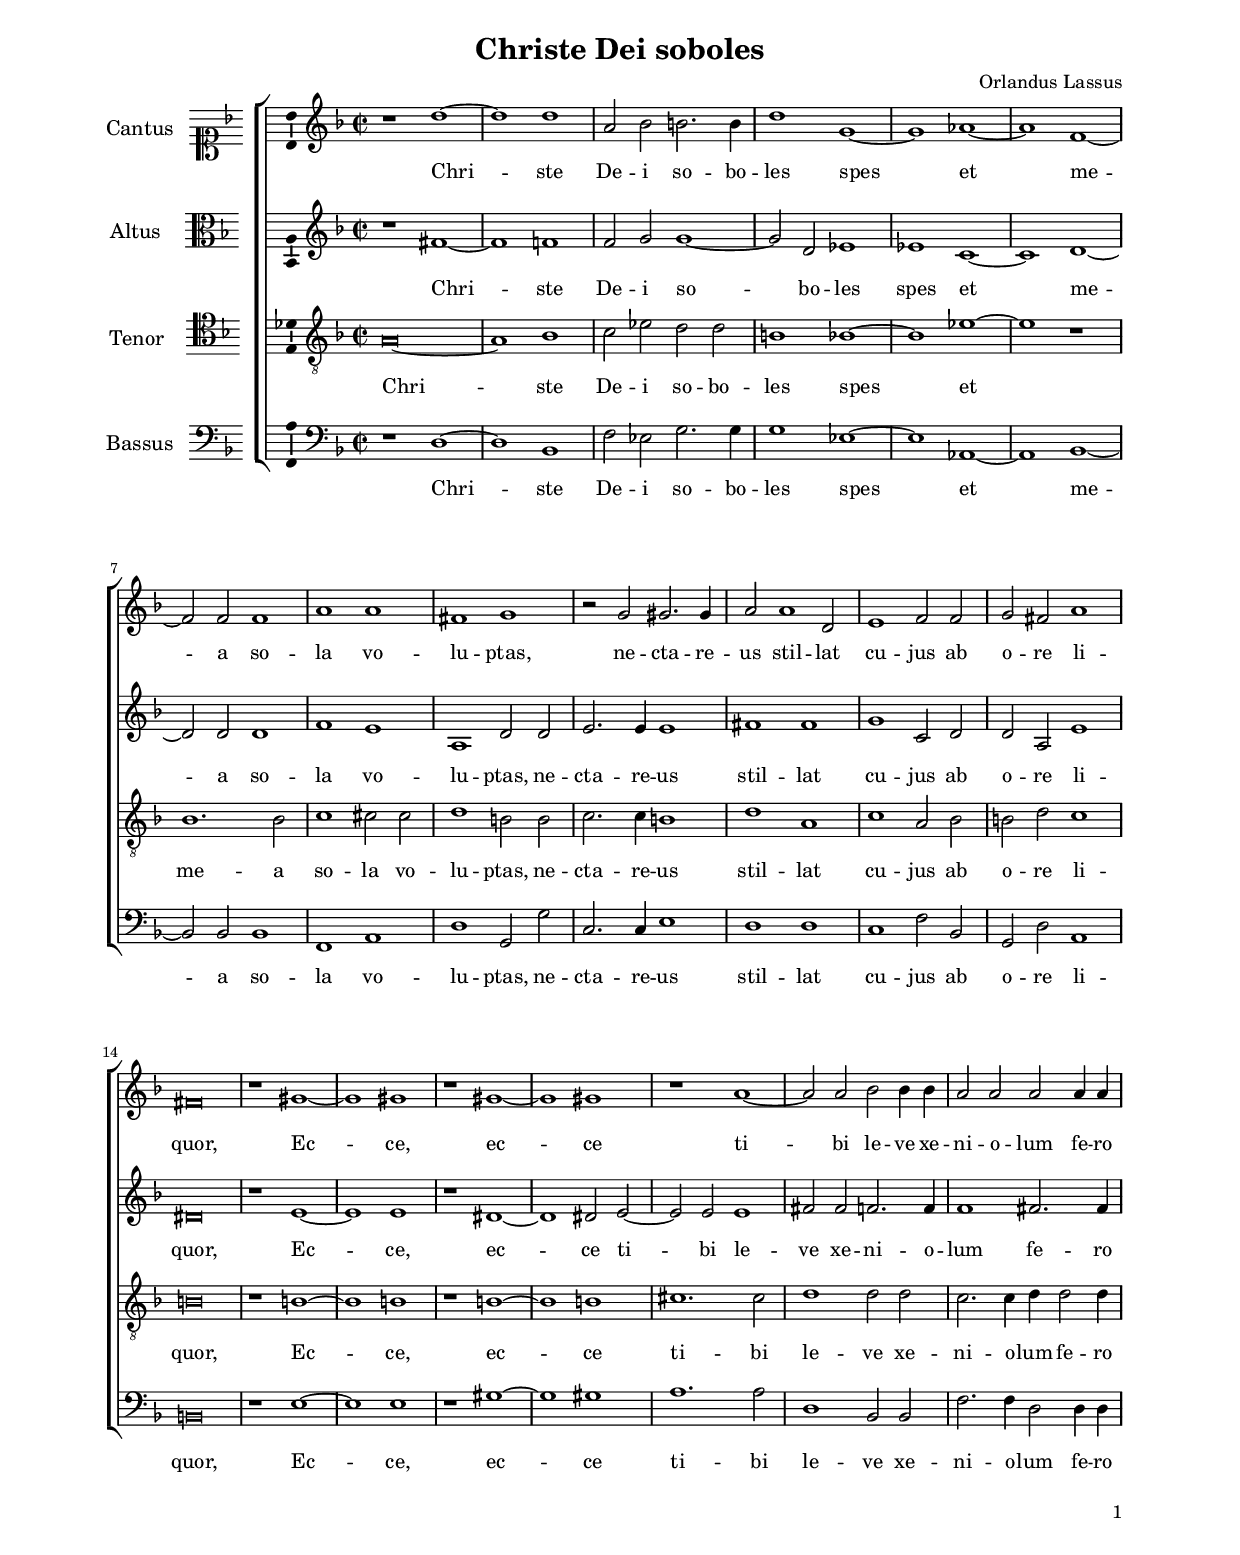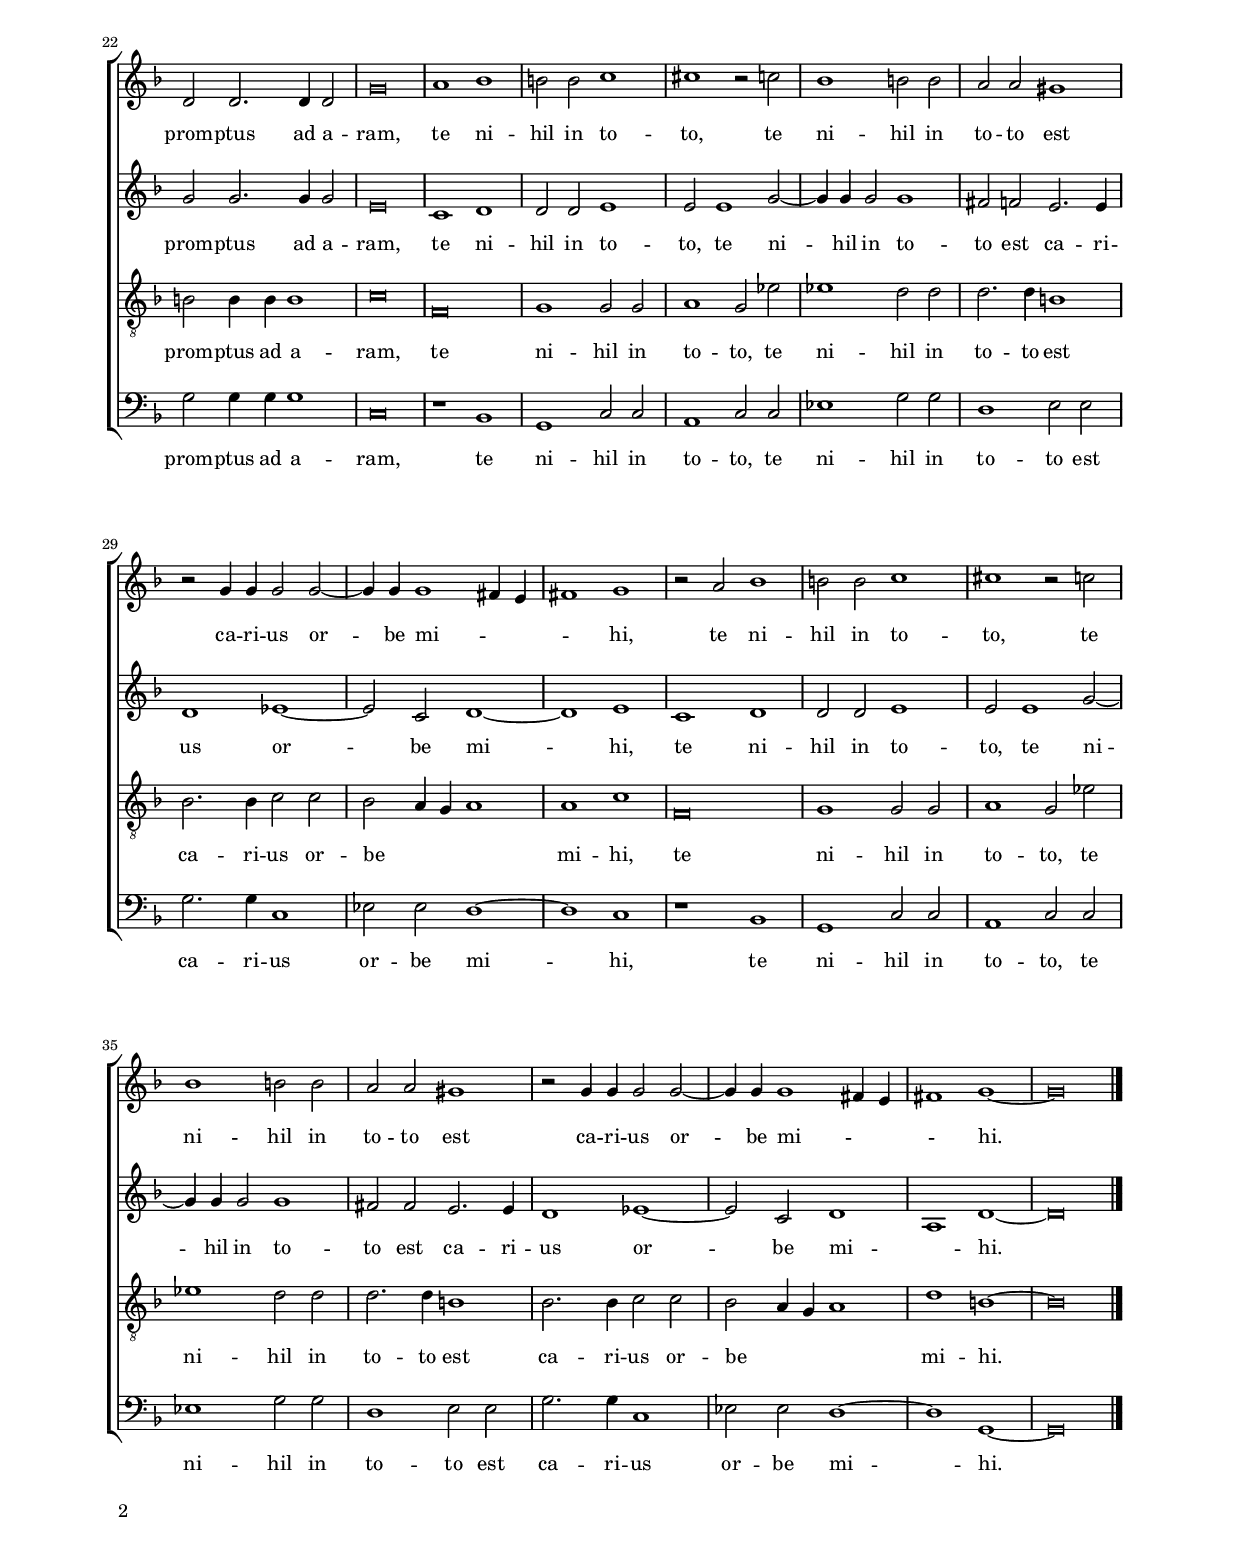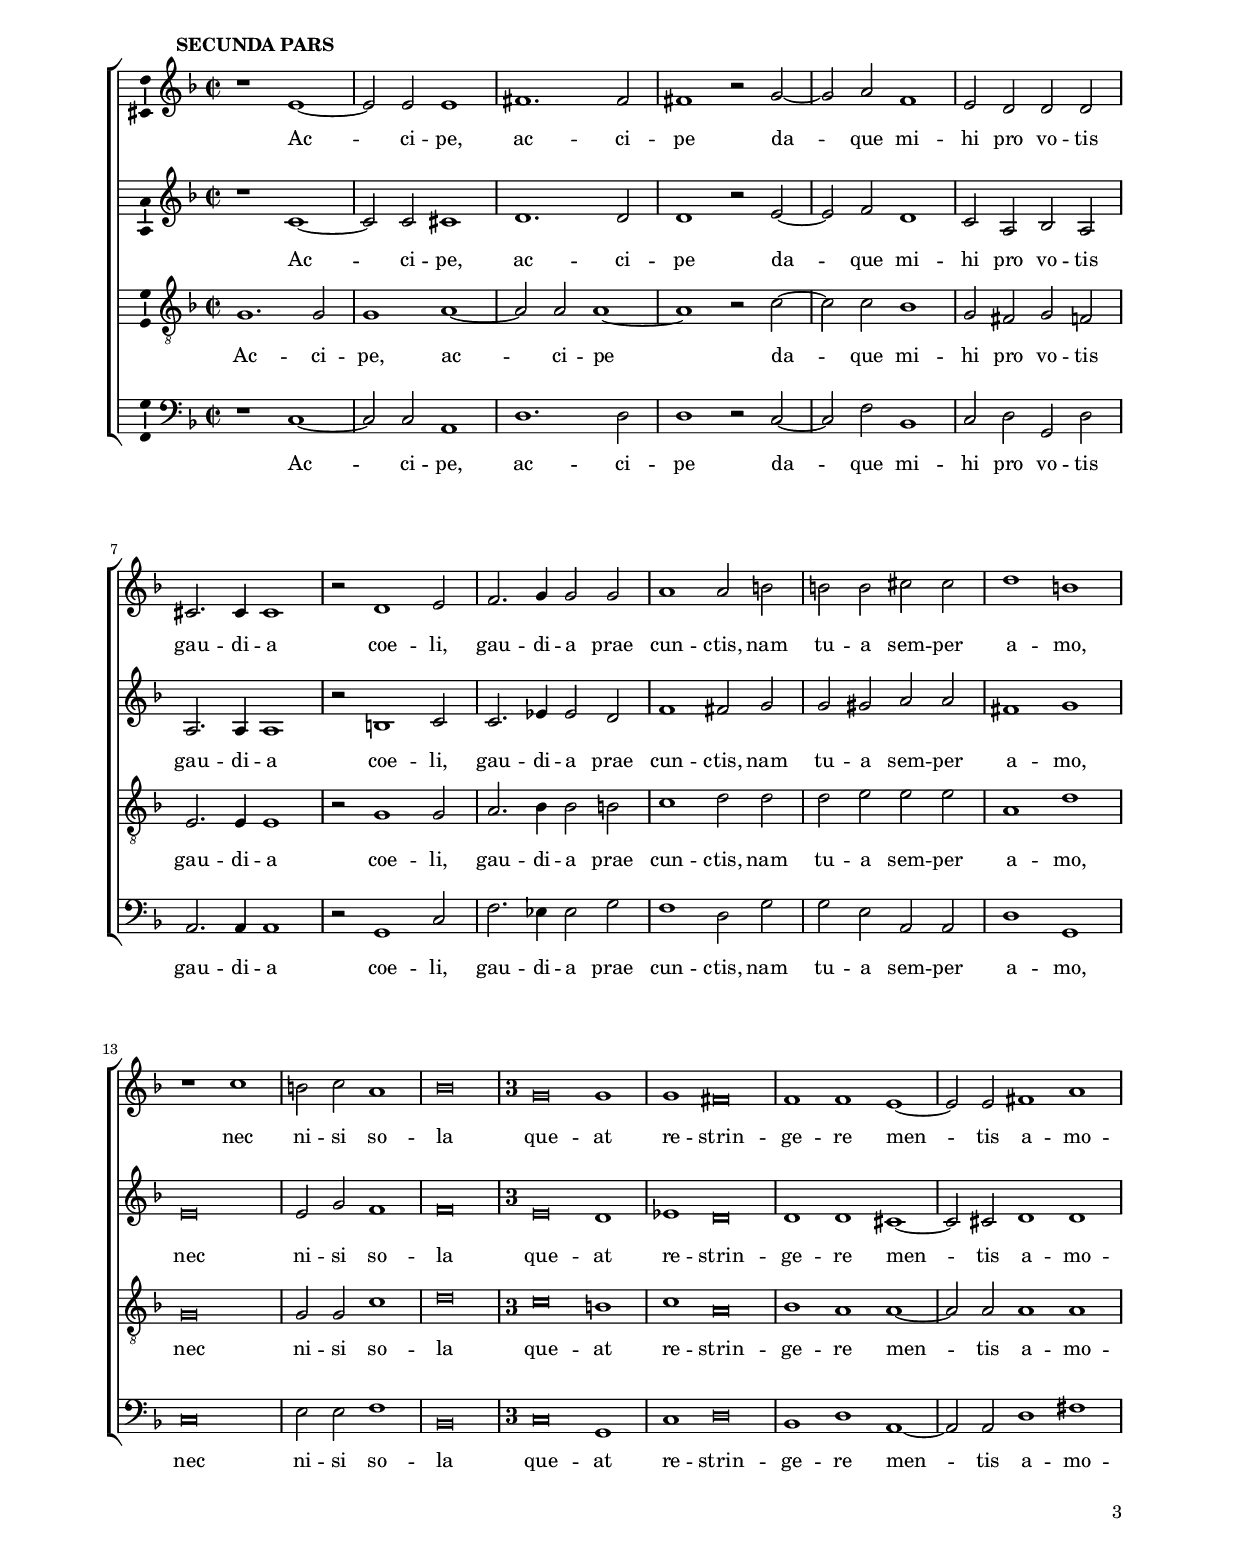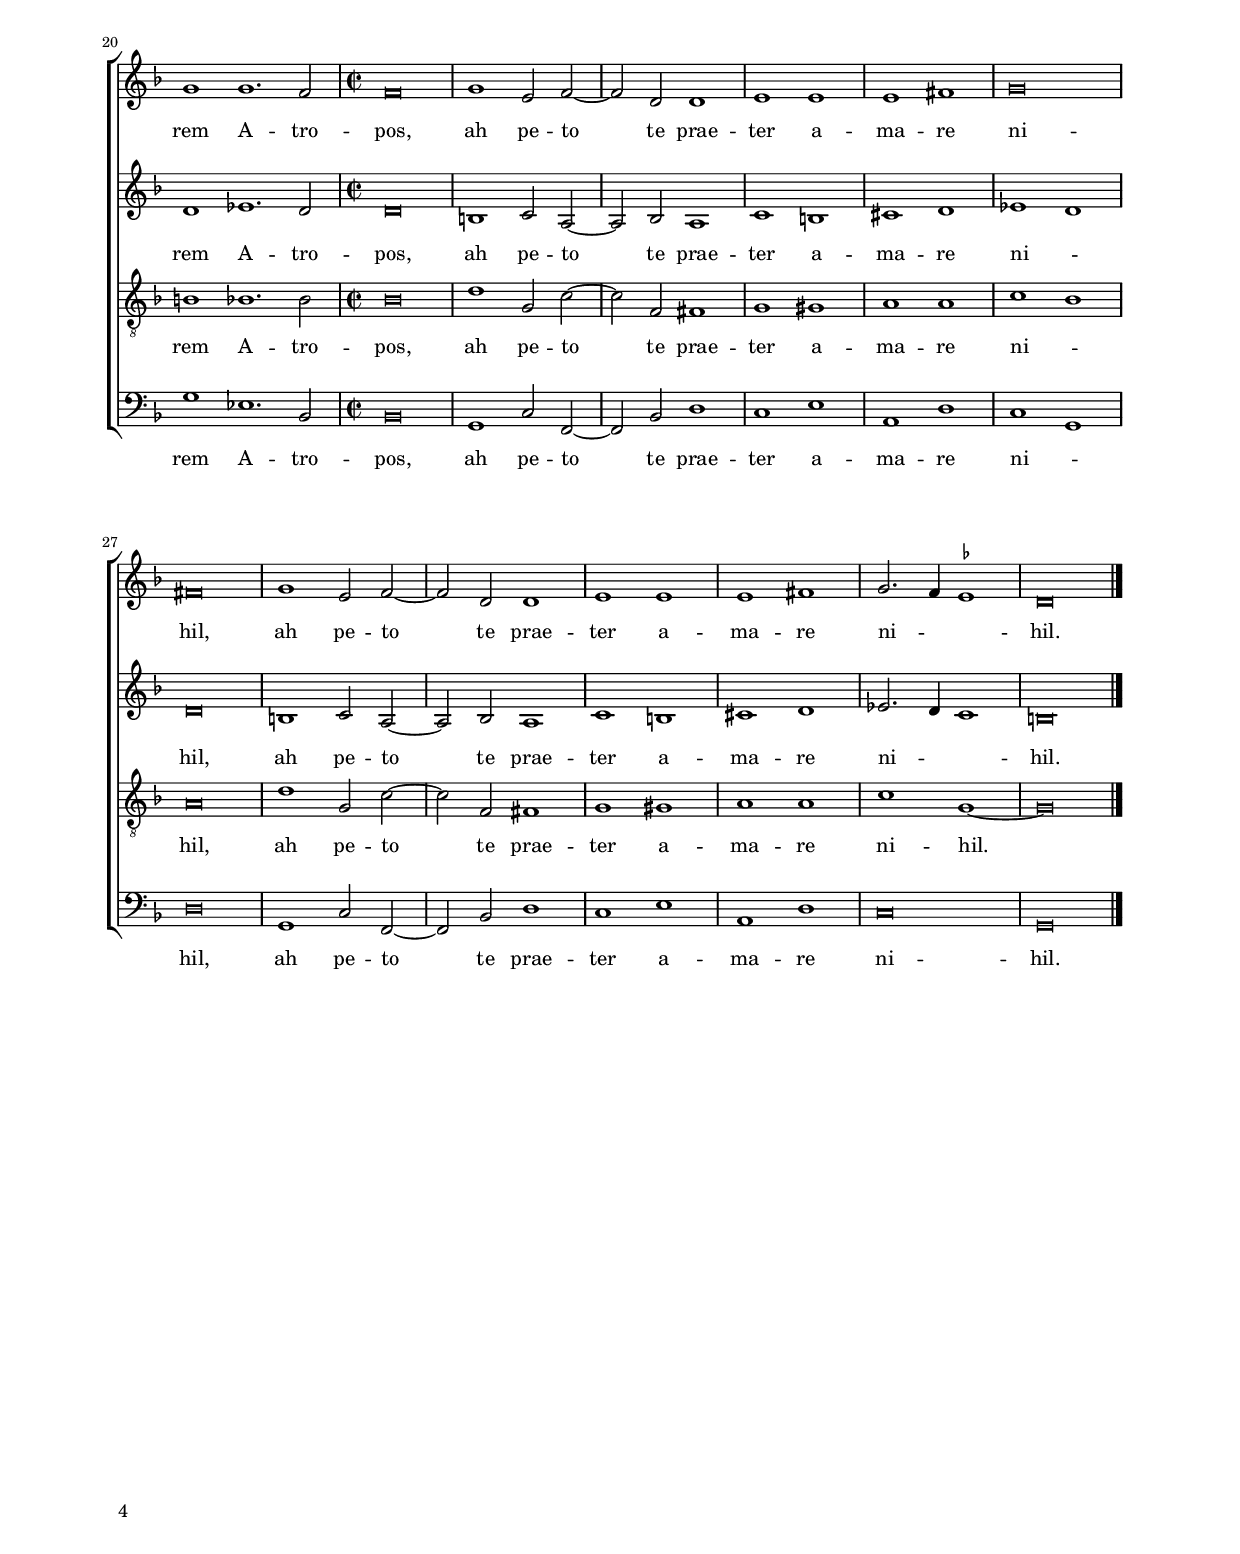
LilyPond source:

\header
{
  title="Christe Dei soboles"
  composer="Orlandus Lassus"
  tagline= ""
}

\version "2.22.0"
\language deutsch
#(set-global-staff-size 16)
% #(set-default-paper-size "letter")
#(ly:set-option 'point-and-click #f)


	ficta = { \once \set suggestAccidentals = ##t }
	
	forget = #(define-music-function (music) (ly:music?) #{
		\accidentalStyle forget
		$music
		\accidentalStyle default
		#})

	m = \melisma
	me = \melismaEnd


\paper
	{
	top-margin = 2.5 \cm
	bottom-margin = 2 \cm
	left-margin = 2 \cm
	right-margin = 2 \cm
	ragged-bottom = ##f
	ragged-last-bottom = ##t
	print-page-number = ##f
	score-system-spacing = #'((basic-distance . 20) (minimum-distance . 14) (padding . 8) (strechability . 150))
	system-system-spacing = #'((basic-distance . 20) (minimum-distance . 14) (padding . 8) (strechability . 150))
    oddFooterMarkup=\markup   \fill-line { "" \fromproperty #'page:page-number-string }
    evenFooterMarkup=\markup  \fill-line { \fromproperty #'page:page-number-string "" }
    last-bottom-spacing = #'((basic-distance . 11) (minimum-distance . 8) (padding . 4))
%	systems-per-page = 3
%   page-count = 6
%	min-systems-per-page = 3
	}

global = {
    \key f \major
	\time 2/2 \set Score.measureLength = #(ly:make-moment 2/1)
    \set Score.tempoHideNote = ##t
    \tempo 2 = 90
    \skip 1*2*40 \bar "|." % \pageBreak
	}
	

incipitcantus = \markup { \score {
	{
	\set Staff.instrumentName = \markup { \fontsize #1 "Cantus" }
	\key f \major
	\clef soprano
	s4 \bar ""
	}
	\layout  {
	raggedright = ##t
	indent = 1.6 \cm
	line-width = 2.4\cm
	\context { \Staff \remove Time_signature_engraver }
	\override Staff.Clef.Y-extent = #'(0 . 0)
	}} \hspace #1 }
      
      
incipitaltus = \markup { \score {
	{
	\set Staff.instrumentName = \markup { \fontsize #1 "Altus" }
	\key f \major
	\clef alto
	s4 \bar ""
	}
	\layout  {
	raggedright = ##t
	indent = 1.6 \cm
	line-width = 2.4\cm
	\context { \Staff \remove Time_signature_engraver }
	\override Staff.Clef.Y-extent = #'(0 . 0)
	}} \hspace #1 }


incipittenor = \markup { \score {
	{
	\set Staff.instrumentName = \markup { \fontsize #1 "Tenor" }
	\key f \major
	\clef tenor
	s4 \bar ""
	}
	\layout  {
	raggedright = ##t
	indent = 1.6 \cm
	line-width = 2.4\cm
	\context { \Staff \remove Time_signature_engraver }
	\override Staff.Clef.Y-extent = #'(0 . 0)
	}} \hspace #1 }
      
      
incipitbassus = \markup { \score {
	{
	\set Staff.instrumentName = \markup { \fontsize #1 "Bassus" }
	\key f \major
	\clef bass
	s4 \bar ""
	}
	\layout  {
	raggedright = ##t
	indent = 1.6 \cm
	line-width = 2.4\cm
	\context { \Staff \remove Time_signature_engraver }
	\override Staff.Clef.Y-extent = #'(0 . 0)
	}} \hspace #1 }


cantus =  \relative c''
	{
	r1 d~
	d1 d
	a2 b h2. h4
	d1 g,~
%5
	g1 as~ |
	as1 f~
	f2 f f1
	a1 a
	fis1 g
%10
	r2 g gis2. gis4 |
	a2 a1 d,2
	e1 f2 f
	g2 fis a1
	fis\breve
%15
	r1 gis~ |
	gis1 gis
	r1 gis1~
	gis1 gis
	r1 a~
%20
	a2 a b b4 b |
	a2 a a a4 a
	d,2 d2. d4 d2
	g\breve
	a1 b
%25
	h2 h2 c1 |
	cis1 r2 c
	b1 h2 h
	a2 a gis1
	r2 g4 g g2 g~
%30
	g4 g g1 \m fis4 e |
	fis1 \me g
	r2 a b1
	h2 h c1
	cis1 r2 c
%35
	b1 h2 h
	a2 a gis1
	r2 g4 g g2 g~
	g4 g g1 \m fis4 e
	fis1 \me g1~
%40
	g\breve
	}


altus =  \relative c'
	{
	r1 fis~
	fis1 f
	f2 g g1~
	g2 d es1
%5
	es1 c~ |
	c1 d~
	d2 d d1
	f1 e
	a,1 d2 d
%10
	e2. e4 e1 |
	fis1 fis
	g1 c,2 d
	d2 a e'1
	dis\breve
%15
	r1 e~ |
	e1 e
	r1 dis~
	dis1 dis2 e~
	e2 e e1
%20
	fis2 fis f2. f4 |
	f1 fis2. fis4
	g2 g2. g4 g2
	e\breve
	c1 d
%25
	d2 d e1 |
	e2 e1 g2~
	g4 g g2 g1
	fis2 f e2. e4
	d1 es~
%30
	es2 c d1~ |
	d1 e
	c1 d
	d2 d e1
	e2 e1 g2~
%35
	g4 g g2 g1 |
	fis2 fis e2. e4
	d1 es~
	es2 c d1 \m
	a1 \me d~
%40
	d\breve
	}


tenor =  \relative c'
	{
	a\breve~
	a1 b
	c2 es d d
	h1 b~
%5
	b1 es~ |
	es1 r
	b1. b2
	c1 cis2 cis
	d1 h2 h
%10
	c2. c4 h1 |
	d1 a
	c1 a2 b
	h2 d c1
	h\breve
%15
	r1 h~ |
	h1 h
	r1 h~
	h1 h
	cis1. cis2
%20
	d1 d2 d |
	c2. c4 d d2 d4
	h2 h4 h4 h1
	c\breve
	f,\breve
%25
	g1 g2 g |
	a1 g2 es'
	es1 d2 d
	d2. d4 h1
	b2. b4 c2 c
%30
	b2 \m a4 g a1 \me |
	a1 c
	f,\breve
	g1 g2 g
	a1 g2 es'
%35
	es1 d2 d |
	d2. d4 h1
	b2. b4 c2 c
	b2 \m a4 g a1 \me
	d1 h~
%40
	h\breve
	}


bassus  =  \relative c
	{
	r1 d~
	d1 b
	f'2 es g2. g4
	g1 es~
%5
	es1 as,~ |
	as1 b~
	b2 b b1
	f1 a
	d1 g,2 g'
%10
	c,2. c4 e1 |
	d1 d
	c1 f2 b,
	g2 d' a1
	h\breve
%15
	r1 e~ |
	e1 e
	r1 gis~
	gis1 gis!
	a1. a2
%20
	d,1 b2 b |
	f'2. f4 d2 d4 d
	g2 g4 g g1
	c,\breve
	r1 b
%25
	g1 c2 c |
	a1 c2 c
	es1 g2 g
	d1 e2 e
	g2. g4 c,1
%30
	es2 es d1~ |
	d1 c
	r1 b
	g1 c2 c
	a1 c2 c
%35
	es1 g2 g |
	d1 e2 e
	g2. g4 c,1
	es2 es d1~
	d1 g,~
%40
	g\breve
	}


lyricscantus = \lyricmode {
		Chri -- ste De -- i so -- bo -- les spes et me -- a so -- la vo -- lu -- ptas,
		ne -- cta -- re -- us stil -- lat cu -- jus ab o -- re li -- quor,
		Ec -- ce,
		ec -- ce ti -- bi le -- ve xe -- ni -- o -- lum fe -- ro prom -- ptus ad a -- ram,
		te ni -- hil in to -- to,
		te ni -- hil in to -- to est ca -- ri -- us or -- be mi -- hi,
		te ni -- hil in to -- to,
		te ni -- hil in to -- to est ca -- ri -- us or -- be mi -- hi.
	}


lyricsaltus = \lyricmode {
		Chri -- ste De -- i so -- bo -- les spes et me -- a so -- la vo -- lu -- ptas,
		ne -- cta -- re -- us stil -- lat cu -- jus ab o -- re li -- quor,
		Ec -- ce,
		ec -- ce ti -- bi le -- ve xe -- ni -- o -- lum fe -- ro prom -- ptus ad a -- ram,
		te ni -- hil in to -- to,
		te ni -- hil in to -- to est ca -- ri -- us or -- be mi -- hi,
		te ni -- hil in to -- to,
		te ni -- hil in to -- to est ca -- ri -- us or -- be mi -- hi.
	}


lyricstenor = \lyricmode {
		Chri -- ste De -- i so -- bo -- les spes et me -- a so -- la vo -- lu -- ptas,
		ne -- cta -- re -- us stil -- lat cu -- jus ab o -- re li -- quor,
		Ec -- ce,
		ec -- ce ti -- bi le -- ve xe -- ni -- o -- lum fe -- ro prom -- ptus ad a -- ram,
		te ni -- hil in to -- to,
		te ni -- hil in to -- to est ca -- ri -- us or -- be mi -- hi,
		te ni -- hil in to -- to,
		te ni -- hil in to -- to est ca -- ri -- us or -- be mi -- hi.
	}


lyricsbassus = \lyricmode {
		Chri -- ste De -- i so -- bo -- les spes et me -- a so -- la vo -- lu -- ptas,
		ne -- cta -- re -- us stil -- lat cu -- jus ab o -- re li -- quor,
		Ec -- ce,
		ec -- ce ti -- bi le -- ve xe -- ni -- o -- lum fe -- ro prom -- ptus ad a -- ram,
		te ni -- hil in to -- to,
		te ni -- hil in to -- to est ca -- ri -- us or -- be mi -- hi,
		te ni -- hil in to -- to,
		te ni -- hil in to -- to est ca -- ri -- us or -- be mi -- hi.
	}


\score
{  
    \transpose c c {
	\new ChoirStaff \with { \override StaffGrouper.staff-staff-spacing.basic-distance = #13 }
	<<


	\new Staff << \global
	\new Voice="v1" {
		\set Staff.instrumentName=\incipitcantus
        %       \set Staff.instrumentName="S"
		\set Staff.midiInstrument = "reed organ"
		\clef violin
		\cantus }
	\new Lyrics \lyricsto "v1" {\lyricscantus }
	>>


	\new Staff << \global
	\new Voice="v2" {
		\set Staff.instrumentName=\incipitaltus
        %       \set Staff.instrumentName="A"
		\set Staff.midiInstrument = "reed organ"
        \clef violin % "G_8"
		\altus}
	\new Lyrics \lyricsto "v2" {\lyricsaltus }
	>>


	\new Staff << \global
	\new Voice="v3" {
		\set Staff.instrumentName=\incipittenor
        %       \set Staff.instrumentName="T"
		\set Staff.midiInstrument = "reed organ"
		\clef "G_8"
		\tenor }
	\new Lyrics \lyricsto "v3" {\lyricstenor }
	>>


	\new Staff << \global
	\new Voice="v4" {
		\set Staff.instrumentName=\incipitbassus
        %       \set Staff.instrumentName="B"
		\set Staff.midiInstrument = "reed organ"
		\clef "bass" 
		\bassus }
	\new Lyrics \lyricsto "v4" {\lyricsbassus}
	>>

	>>
	} % transpose

	\layout
	{
	indent = 2.5 \cm
	\context { \Lyrics \override VerticalAxisGroup.nonstaff-relatedstaff-spacing.padding = #2 }
%	\context { \Lyrics \override LyricText.font-size = #1 }
	\context { \Staff \override TimeSignature.break-visibility = #end-of-line-invisible }
	\context { \Staff \consists "Ambitus_engraver" }
	\context { \Score \override BarNumber.padding = #2 }
	\context { \Voice \override NoteHead.style = #'baroque }
	}

\midi
	{
	}

}

%%%%%%%%%%%%%%%%%%%%  SECUNDA PARS


global = {
    \key f \major
	\time 2/2 \set Score.measureLength = #(ly:make-moment 2/1)
    \set Score.tempoHideNote = ##t
    \tempo 2 = 90
	\skip 1*2*15
	\time 3/1 \once \override Score.TimeSignature.style = #'single-digit
    \tempo 2 = 135
	\skip 1*3*5
	\time 2/2 \set Score.measureLength = #(ly:make-moment 2/1)
    \tempo 2 = 90
	\skip 1*2*13 \bar "|."
	}


cantus =  \relative c''
	{
	r1 e,~
	e2 e e1
	fis1. fis2
	fis1 r2 g~
%5
	g2 a f1 |
	e2 d d d \break \noPageBreak
	cis2. cis4 cis1
	r2 d1 e2
	f2. g4 g2 g
%10
	a1 a2 h |
	h2 h cis cis
	d1 h \break \noPageBreak
	r1 c
	h2 c a1
%15
	b\breve | %3/1
	g\breve g1
	g1 fis\breve
	f1 f e~
	e2 e fis1 a \pageBreak
%20
	g1 g1. f2 | % 2/2
	f\breve
	g1 e2 f~
	f2 d d1
	e1 e
%25
	e1 fis |
	g\breve \break \noPageBreak
	fis\breve
	g1 e2 f~
	f2 d d1
%30
	e1 e |
	e1 fis
	g2. \m f4 \ficta es1 \me
	d\breve |
	}


altus =  \relative c'
	{
	r1 c~
	c2 c cis1
	d1. d2
	d1 r2 e~
%5
	e2 f d1 |
	c2 a b a
	a2. a4 a1
	r2 h1 c2
	c2. es4 es2 d
%10
	f1 fis2 g |
	g2 gis a a
	fis1 g
	e\breve
	e2 g f1
%15
	f\breve | % 3/1
	e\breve d1
	es1 d\breve
	d1 d cis~
	cis2 cis d1 d
%20
	d1 es1. d2 | % 2/2
	d\breve
	h1 c2 a~
	a2 b a1
	c1 h
%25
	cis1 d |
	es1 \m d \me
	d\breve
	h1 c2 a~
	a2 b a1
%30
	c1 h |
	cis1 d
	es2. \m d4 c1 \me
	h\breve |
	}


tenor =  \relative c'
	{
	g1. g2
	g1 a~
	a2 a a1~
	a1 r2 c~
%5
	c2 c b1 |
	g2 fis g f
	e2. e4 e1
	r2 g1 g2
	a2. b4 b2 h
%10
	c1 d2 d |
	d2 e e e
	a,1 d
	g,\breve
	g2 g c1
%15
	d\breve | % 3/1
	c\breve h1
	c1 a\breve
	b1 a a~
	a2 a a1 a
%20
	h1 b1. b2 | % 2/2
	b\breve
	d1 g,2 c~
	c2 f, fis1
	g1 gis
%25
	a1 a |
	c1 \m b \me
	a\breve
	d1 g,2 c~
	c2 f, fis1
%30
	g1 gis |
	a1 a
	c1 g~
	g\breve |
	}


bassus  =  \relative c
	{
	r1 c~
	c2 c a1
	d1. d2
	d1 r2 c~
%5
	c2 f b,1 |
	c2 d g, d'
	a2. a4 a1
	r2 g1 c2
	f2. es4 es2 g2
%10
	f1 d2 g |
	g2 e a, a
	d1 g,
	c\breve
	e2 e f1
%15
	b,\breve | %3/1
	c\breve g1
	c1 d\breve
	b1 d a~
	a2 a d1 fis
%20
	g1 es1. b2 | % 2/2
	b\breve
	g1 c2 f,~
	f2 b d1
	c1 e
%25
	a,1 d
	c1 \m g \me
	d'\breve
	g,1 c2 f,~
	f2 b d1
%30
	c1 e
	a,1 d
	c\breve
	g\breve
	}


lyricscantus = \lyricmode {
		Ac -- ci -- pe,
		ac -- ci -- pe da -- que mi -- hi pro vo -- tis gau -- di -- a coe -- li,
		gau -- di -- a prae cun -- ctis, nam tu -- a sem -- per a -- mo,
		nec ni -- si so -- la que -- at re -- strin -- ge -- re men -- tis a -- mo -- rem
		A -- tro -- pos, ah pe -- to te prae -- ter a -- ma -- re ni -- hil,
		ah pe -- to te prae -- ter a -- ma -- re ni -- hil.
	}


lyricsaltus = \lyricmode {
		Ac -- ci -- pe,
		ac -- ci -- pe da -- que mi -- hi pro vo -- tis gau -- di -- a coe -- li,
		gau -- di -- a prae cun -- ctis, nam tu -- a sem -- per a -- mo,
		nec ni -- si so -- la que -- at re -- strin -- ge -- re men -- tis a -- mo -- rem
		A -- tro -- pos, ah pe -- to te prae -- ter a -- ma -- re ni -- hil,
		ah pe -- to te prae -- ter a -- ma -- re ni -- hil.
	}


lyricstenor = \lyricmode {
		Ac -- ci -- pe,
		ac -- ci -- pe da -- que mi -- hi pro vo -- tis gau -- di -- a coe -- li,
		gau -- di -- a prae cun -- ctis, nam tu -- a sem -- per a -- mo,
		nec ni -- si so -- la que -- at re -- strin -- ge -- re men -- tis a -- mo -- rem
		A -- tro -- pos, ah pe -- to te prae -- ter a -- ma -- re ni -- hil,
		ah pe -- to te prae -- ter a -- ma -- re ni -- hil.
	}


lyricsbassus = \lyricmode {
		Ac -- ci -- pe,
		ac -- ci -- pe da -- que mi -- hi pro vo -- tis gau -- di -- a coe -- li,
		gau -- di -- a prae cun -- ctis, nam tu -- a sem -- per a -- mo,
		nec ni -- si so -- la que -- at re -- strin -- ge -- re men -- tis a -- mo -- rem
		A -- tro -- pos, ah pe -- to te prae -- ter a -- ma -- re ni -- hil,
		ah pe -- to te prae -- ter a -- ma -- re ni -- hil.
	}


\score
{  
    \transpose c c {
	\new ChoirStaff \with { \override StaffGrouper.staff-staff-spacing.basic-distance = #13 }
	<<

	\new Staff <<\global
	\new Voice="v1" {
	  %\set Staff.instrumentName="Cantus"
		\set Staff.midiInstrument = "reed organ"
		\clef violin
		\cantus }
	\new Lyrics \lyricsto "v1" {\lyricscantus }
	>>


	\new Staff << \global
	\new Voice="v2" {
	  %\set Staff.instrumentName="Altus"
		\set Staff.midiInstrument = "reed organ"
		\clef violin 
		\altus}
	\new Lyrics \lyricsto "v2" {\lyricsaltus }
	>>


	\new Staff <<\global
	\new Voice="v3" {
	  %\set Staff.instrumentName="Tenor"
		\set Staff.midiInstrument = "reed organ"
		\clef "G_8"
		\tenor }
	\new Lyrics \lyricsto "v3" {\lyricstenor }
	>>


	\new Staff <<\global
	\new Voice="v4" {
	  %\set Staff.instrumentName="Bassus"
		\set Staff.midiInstrument = "reed organ"
		\clef "bass" 
		\bassus }
	\new Lyrics \lyricsto "v4" {\lyricsbassus}
	>>

	>>
	} % transpose
		
	\layout
	{
	indent = 0 \cm
	\context { \Lyrics \override VerticalAxisGroup.nonstaff-relatedstaff-spacing.padding = #2 }
%	\context { \Lyrics \override LyricText.font-size = #1 }
	\context { \Staff \override TimeSignature.break-visibility = #end-of-line-invisible }
	\context { \Staff \consists "Ambitus_engraver" }
	\context { \Score \override BarNumber.padding = #2 }
	\context { \Voice \override NoteHead.style = #'baroque }
	}
	
    \header { piece = \markup { \raise #2 \hspace #7 \bold "SECUNDA PARS"} }
        
\midi
	{
	}
	
}

% EOF
